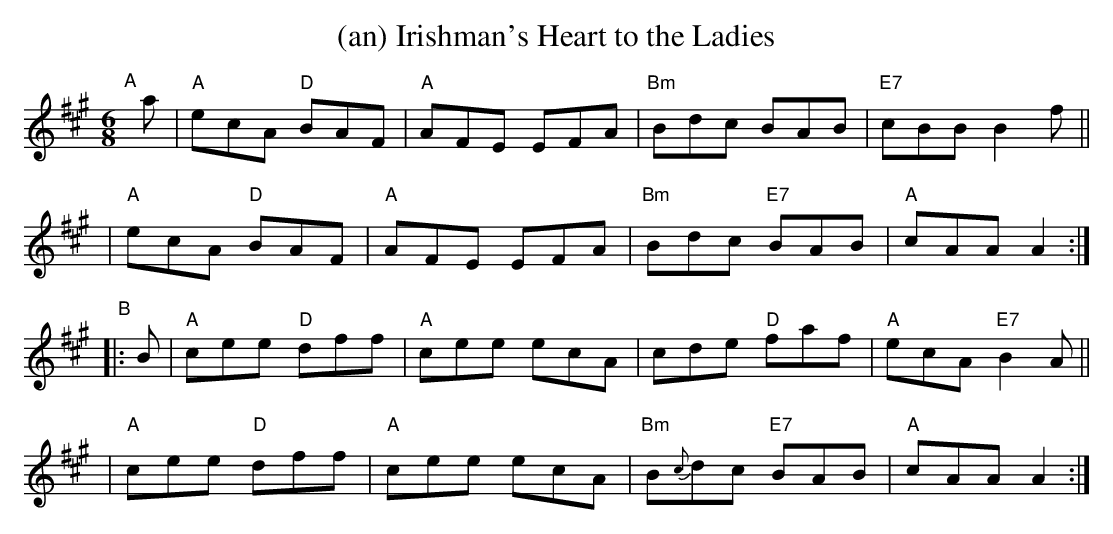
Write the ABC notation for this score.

X:1
T: (an) Irishman's Heart to the Ladies
M: 6/8
L: 1/8
K: A
"^A"[|] a \
| "A"ecA "D"BAF | "A"AFE EFA | "Bm"Bdc BAB | "E7"cBB B2f ||
| "A"ecA "D"BAF | "A"AFE EFA | "Bm"Bdc "E7"BAB | "A"cAA A2 :|
"^B"|: B \
| "A"cee "D"dff | "A"cee ecA | cde "D"faf | "A"ecA "E7"B2A ||
| "A"cee "D"dff | "A"cee ecA | "Bm"B{c}dc "E7"BAB | "A"cAA A2 :|
